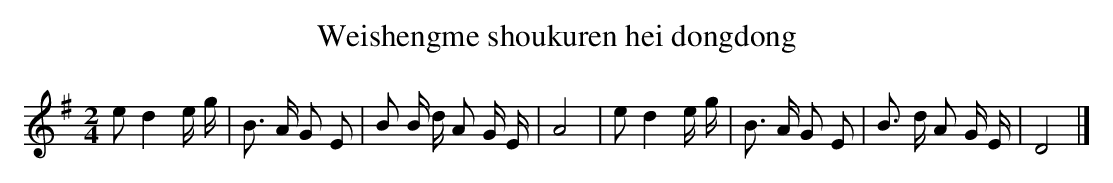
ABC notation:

X:1
T: Weishengme shoukuren hei dongdong
L: 1/16
M: 2/4
K: G
e2d4e g [I:setbarnb 1]|
B2> A2 G2 E2 |
B2 B d A2 G E |
A8 |
e2d4e g |
B2> A2 G2 E2 |
B2> d2 A2 G E |
D8 |]
